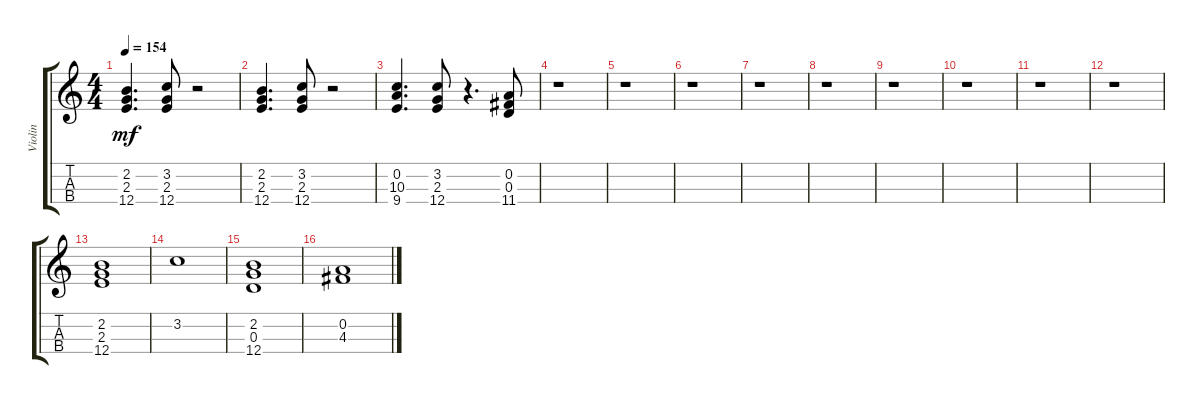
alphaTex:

\track ("Violin" "Violin") {instrument stringensemble1}
\staff {score tabs}
\tuning (E5 A4 D4 G3) {hide}
\ts (4 4)
\tempo 154
\clef g2
\ks c
(2.2 2.3 12.4).4{d dy mf} (3.2 2.3 12.4).8 r.2 |
(2.2 2.3 12.4).4{d} (3.2 2.3 12.4).8 r.2 |
(0.2 10.3 9.4).4{d} (3.2 2.3 12.4).8 r.4{d} (0.2 0.3 11.4).8 |
r.1 |
r.1 |
r.1 |
r.1 |
r.1 |
r.1 |
r.1 |
r.1 |
r.1 |
(2.2 2.3 12.4).1 |
3.2.1 |
(2.2 0.3 12.4).1 |
(0.2 4.3).1
